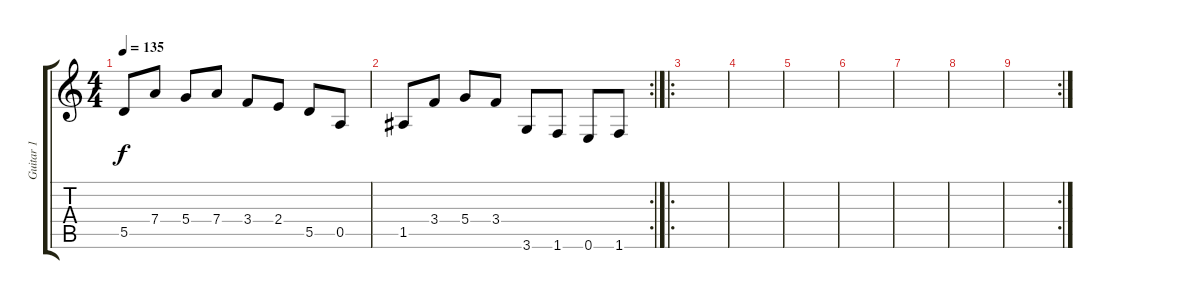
\track ("Guitar 1" "Guitar 1") {instrument distortionguitar}
\staff {score tabs}
\tuning (E4 B3 G3 D3 A2 E2) {hide}
\ts (4 4)
\tempo 135
\clef g2
\ks c
5.5.8{dy f} 7.4.8 5.4.8 7.4.8 3.4.8 2.4.8 5.5.8 0.5.8 |
\rc 2
1.5.8 3.4.8 5.4.8 3.4.8 3.6.8 1.6.8 0.6.8 1.6.8 |
\ro
|
|
|
|
|
|
\rc 2
